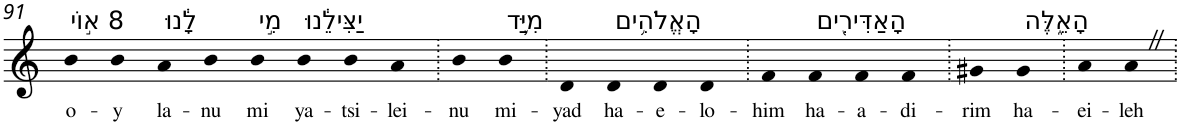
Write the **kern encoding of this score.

**kern	**text
*part1	*part1
*staff1	*staff1
*I"Piano	*
*I'Pno	*
!!LO:PB:g=z
*clefG2	*
*k[]	*
=91	=91
!LO:TX:a:t=8 א֣וֹי	!
!	!LO:LY:b
4b	o-
!	!LO:LY:b
4b	-y
!LO:TX:a:t=לָ֔נוּ	!
!	!LO:LY:b
4a	la-
!	!LO:LY:b
4b	-nu
!LO:TX:a:t=מִ֣י	!
!	!LO:LY:b
4b	mi
!LO:TX:a:t=יַצִּילֵ֔נוּ	!
!	!LO:LY:b
4b	ya-
!	!LO:LY:b
4b	-tsi-
!	!LO:LY:b
4a	-lei-
=92.	=92.
!	!LO:LY:b
4b	-nu
!LO:TX:a:t=מִיַּ֛ד	!
!	!LO:LY:b
4b	mi-
=93.	=93.
!	!LO:LY:b
4d	-yad
!LO:TX:a:t=הָאֱלֹהִ֥ים	!
!	!LO:LY:b
4d	ha-
!	!LO:LY:b
4d	-e-
!	!LO:LY:b
4d	-lo-
=94.	=94.
!	!LO:LY:b
4f	-him
!LO:TX:a:t=הָאַדִּירִ֖ים	!
!	!LO:LY:b
4f	ha-
!	!LO:LY:b
4f	-a-
!	!LO:LY:b
4f	-di-
=95.	=95.
!	!LO:LY:b
4g#X	-rim
!LO:TX:a:t=הָאֵ֑לֶּה	!
!	!LO:LY:b
4g#	ha-
=96.	=96.
!	!LO:LY:b
4a	-ei-
!	!LO:LY:b
4aZ	-leh
=.	=.
*-	*-
